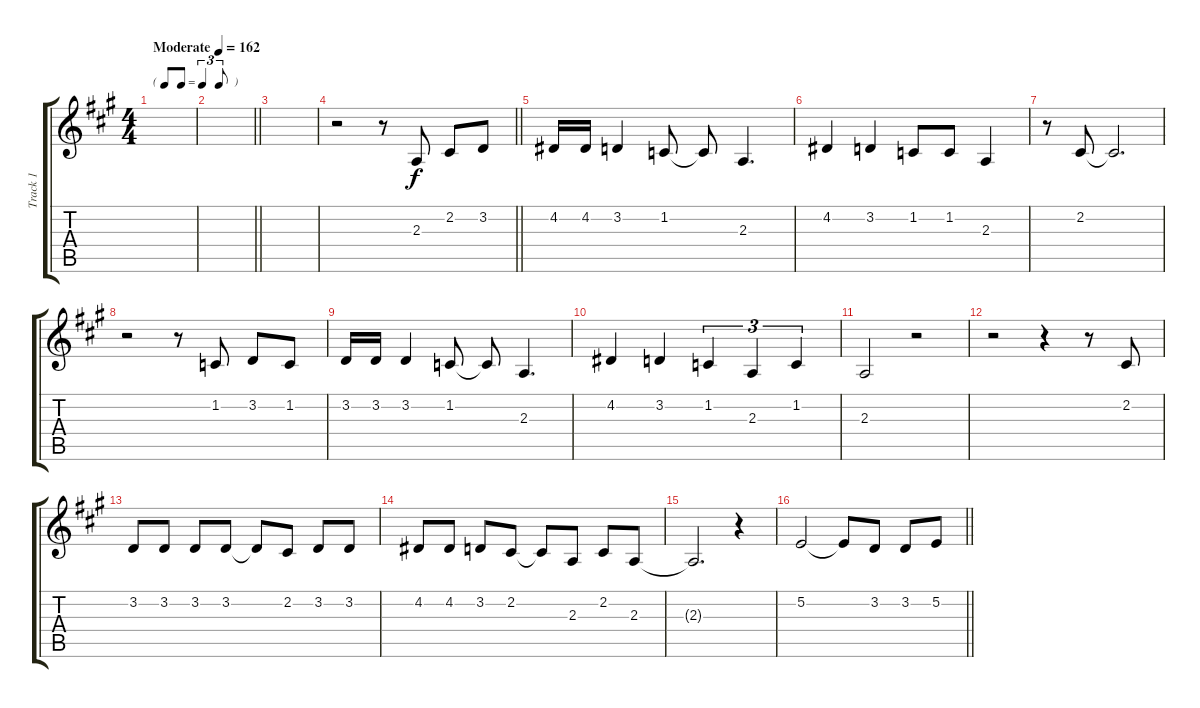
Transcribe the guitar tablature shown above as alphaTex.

\track ("Track 1" "Track 1") {instrument tenorsax}
\staff {score tabs}
\tuning (E4 B3 G3 D3 A2 E2) {hide}
\ts (4 4)
\tf triplet8th
\tempo (162 "Moderate")
\clef g2
\ks a
|
\barLineRight lightlight
|
|
\barLineRight lightlight
r.2 r.8 2.3.8 2.2.8 3.2.8 |
4.2.16 4.2.16 3.2.4 1.2.8 1.2{t}.8 2.3.4{d} |
4.2.4 3.2.4 1.2.8 1.2.8 2.3.4 |
r.8 2.2.8 2.2{t}.2{d} |
r.2 r.8 1.2.8 3.2.8 1.2.8 |
3.2.16 3.2.16 3.2.4 1.2.8 1.2{t}.8 2.3.4{d} |
4.2.4 3.2.4 1.2.4{tu (3 2)} 2.3.4{tu (3 2)} 1.2.4{tu (3 2)} |
2.3.2 r.2 |
r.2 r.4 r.8 2.2.8 |
3.2.8 3.2.8 3.2.8 3.2.8 3.2{t}.8 2.2.8 3.2.8 3.2.8 |
4.2.8 4.2.8 3.2.8 2.2.8 2.2{t}.8 2.3.8 2.2.8 2.3.8 |
2.3{t}.2{d} r.4 |
\barLineRight lightlight
5.2.2 5.2{t}.8 3.2.8 3.2.8 5.2.8
